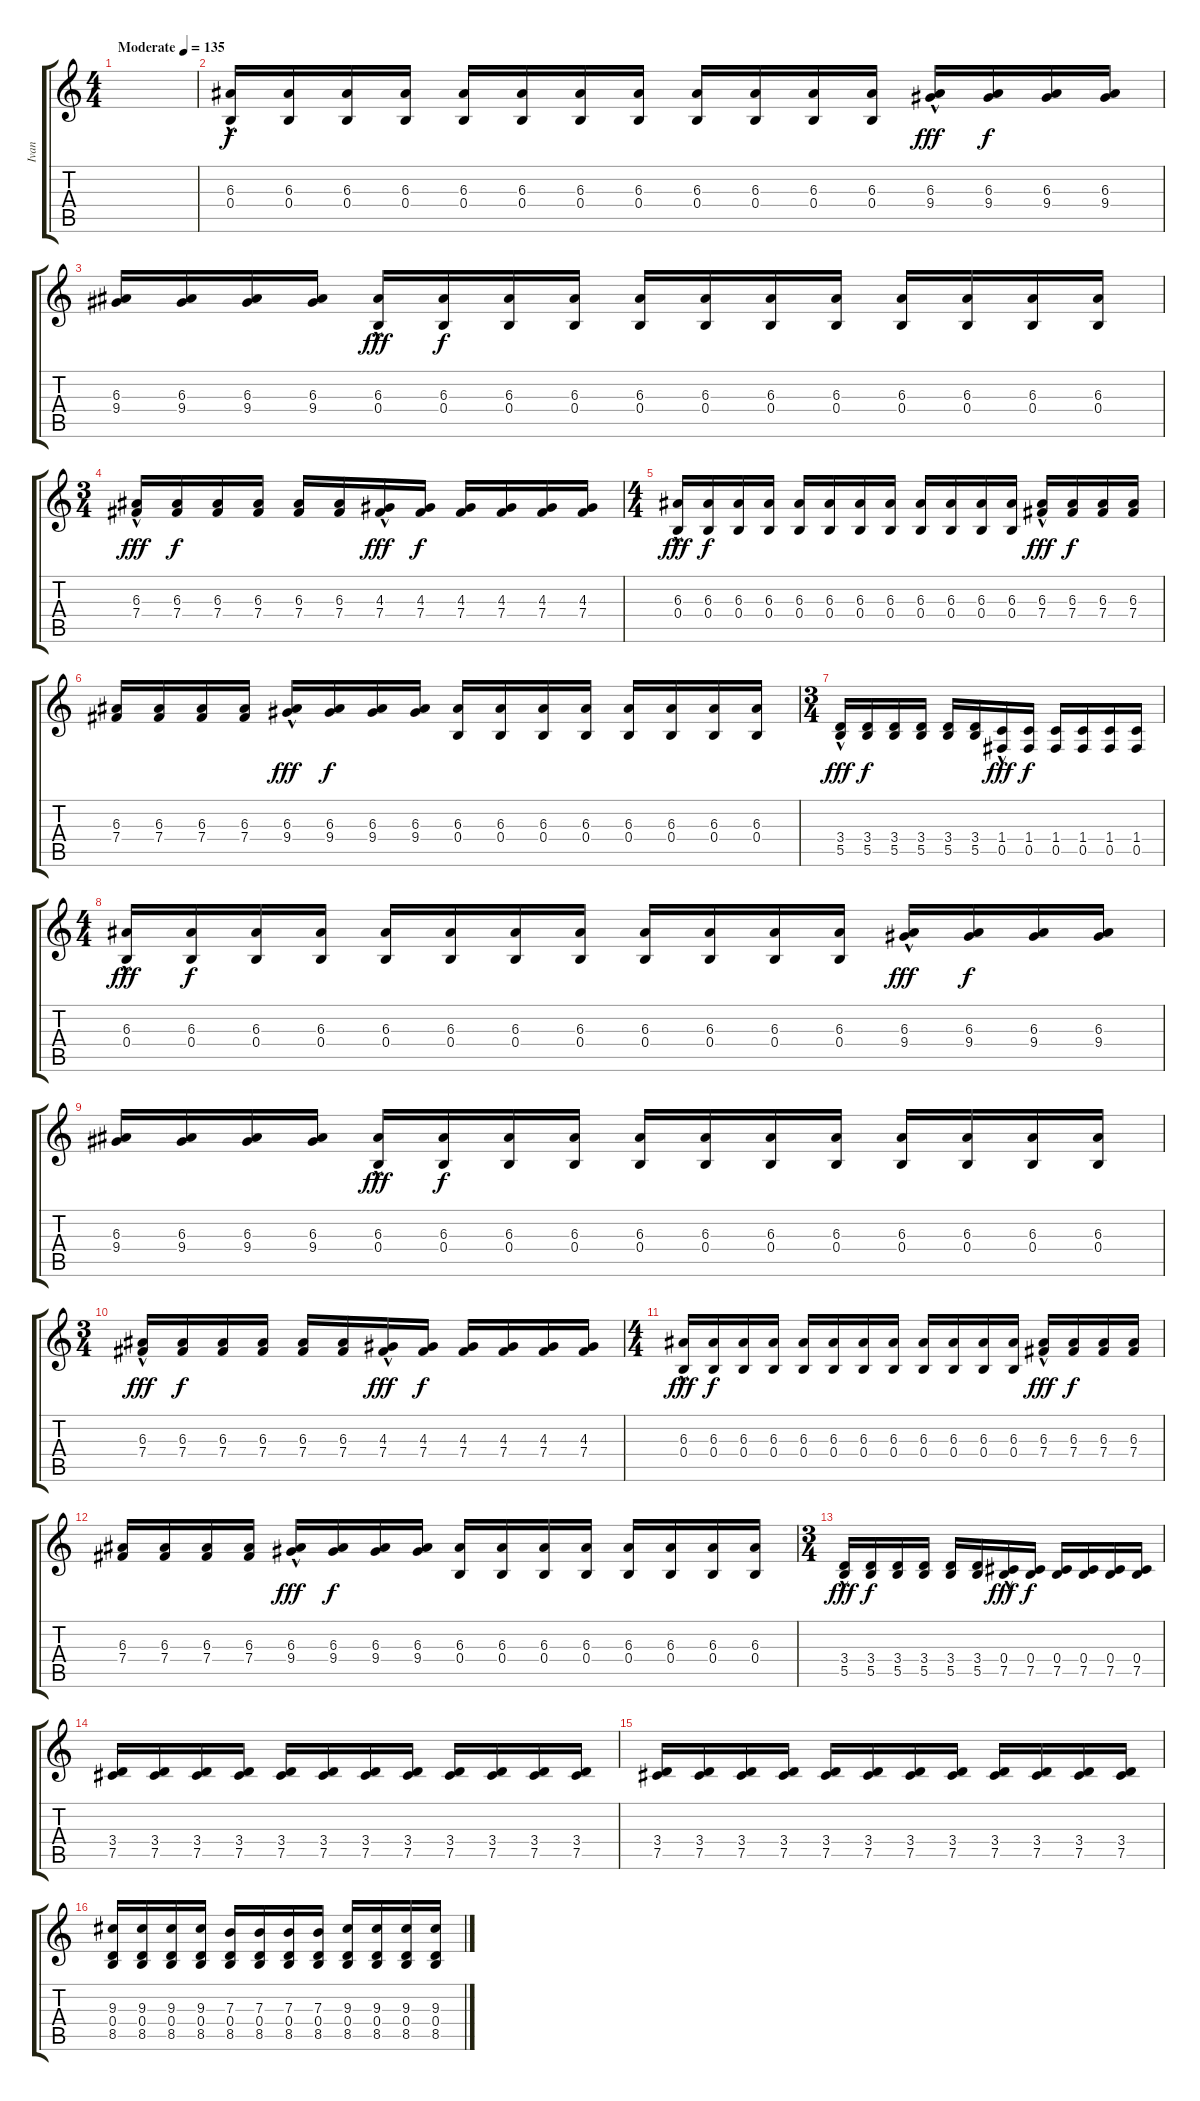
\track ("Ivan" "Ivan") {instrument distortionguitar}
\staff {score tabs}
\tuning (Db4 Ab3 E3 B2 Gb2 Db2) {hide}
\ts (4 4)
\tempo (135 "Moderate")
\clef g2
\ks c
|
(6.3{hac} 0.4{hac}).16 (6.3 0.4).16{dy f} (6.3 0.4).16 (6.3 0.4).16 (6.3 0.4).16 (6.3 0.4).16 (6.3 0.4).16 (6.3 0.4).16 (6.3 0.4).16 (6.3 0.4).16 (6.3 0.4).16 (6.3 0.4).16 (6.3{hac} 9.4{hac}).16{dy fff} (6.3 9.4).16{dy f} (6.3 9.4).16 (6.3 9.4).16 |
(6.3 9.4).16 (6.3 9.4).16 (6.3 9.4).16 (6.3 9.4).16 (6.3{hac} 0.4{hac}).16{dy fff} (6.3 0.4).16{dy f} (6.3 0.4).16 (6.3 0.4).16 (6.3 0.4).16 (6.3 0.4).16 (6.3 0.4).16 (6.3 0.4).16 (6.3 0.4).16 (6.3 0.4).16 (6.3 0.4).16 (6.3 0.4).16 |
\ts (3 4)
(6.3{hac} 7.4{hac}).16{dy fff} (6.3 7.4).16{dy f} (6.3 7.4).16 (6.3 7.4).16 (6.3 7.4).16 (6.3 7.4).16 (4.3{hac} 7.4{hac}).16{dy fff} (4.3 7.4).16{dy f} (4.3 7.4).16 (4.3 7.4).16 (4.3 7.4).16 (4.3 7.4).16 |
\ts (4 4)
(6.3{hac} 0.4{hac}).16{dy fff} (6.3 0.4).16{dy f} (6.3 0.4).16 (6.3 0.4).16 (6.3 0.4).16 (6.3 0.4).16 (6.3 0.4).16 (6.3 0.4).16 (6.3 0.4).16 (6.3 0.4).16 (6.3 0.4).16 (6.3 0.4).16 (6.3{hac} 7.4{hac}).16{dy fff} (6.3 7.4).16{dy f} (6.3 7.4).16 (6.3 7.4).16 |
(6.3 7.4).16 (6.3 7.4).16 (6.3 7.4).16 (6.3 7.4).16 (6.3{hac} 9.4{hac}).16{dy fff} (6.3 9.4).16{dy f} (6.3 9.4).16 (6.3 9.4).16 (6.3 0.4).16 (6.3 0.4).16 (6.3 0.4).16 (6.3 0.4).16 (6.3 0.4).16 (6.3 0.4).16 (6.3 0.4).16 (6.3 0.4).16 |
\ts (3 4)
(3.4{hac} 5.5{hac}).16{dy fff} (3.4 5.5).16{dy f} (3.4 5.5).16 (3.4 5.5).16 (3.4 5.5).16 (3.4 5.5).16 (1.4{hac} 0.5{hac}).16{dy fff} (1.4 0.5).16{dy f} (1.4 0.5).16 (1.4 0.5).16 (1.4 0.5).16 (1.4 0.5).16 |
\ts (4 4)
(6.3{hac} 0.4{hac}).16{dy fff} (6.3 0.4).16{dy f} (6.3 0.4).16 (6.3 0.4).16 (6.3 0.4).16 (6.3 0.4).16 (6.3 0.4).16 (6.3 0.4).16 (6.3 0.4).16 (6.3 0.4).16 (6.3 0.4).16 (6.3 0.4).16 (6.3{hac} 9.4{hac}).16{dy fff} (6.3 9.4).16{dy f} (6.3 9.4).16 (6.3 9.4).16 |
(6.3 9.4).16 (6.3 9.4).16 (6.3 9.4).16 (6.3 9.4).16 (6.3{hac} 0.4{hac}).16{dy fff} (6.3 0.4).16{dy f} (6.3 0.4).16 (6.3 0.4).16 (6.3 0.4).16 (6.3 0.4).16 (6.3 0.4).16 (6.3 0.4).16 (6.3 0.4).16 (6.3 0.4).16 (6.3 0.4).16 (6.3 0.4).16 |
\ts (3 4)
(6.3{hac} 7.4{hac}).16{dy fff} (6.3 7.4).16{dy f} (6.3 7.4).16 (6.3 7.4).16 (6.3 7.4).16 (6.3 7.4).16 (4.3{hac} 7.4{hac}).16{dy fff} (4.3 7.4).16{dy f} (4.3 7.4).16 (4.3 7.4).16 (4.3 7.4).16 (4.3 7.4).16 |
\ts (4 4)
(6.3{hac} 0.4{hac}).16{dy fff} (6.3 0.4).16{dy f} (6.3 0.4).16 (6.3 0.4).16 (6.3 0.4).16 (6.3 0.4).16 (6.3 0.4).16 (6.3 0.4).16 (6.3 0.4).16 (6.3 0.4).16 (6.3 0.4).16 (6.3 0.4).16 (6.3{hac} 7.4{hac}).16{dy fff} (6.3 7.4).16{dy f} (6.3 7.4).16 (6.3 7.4).16 |
(6.3 7.4).16 (6.3 7.4).16 (6.3 7.4).16 (6.3 7.4).16 (6.3{hac} 9.4{hac}).16{dy fff} (6.3 9.4).16{dy f} (6.3 9.4).16 (6.3 9.4).16 (6.3 0.4).16 (6.3 0.4).16 (6.3 0.4).16 (6.3 0.4).16 (6.3 0.4).16 (6.3 0.4).16 (6.3 0.4).16 (6.3 0.4).16 |
\ts (3 4)
(3.4{hac} 5.5{hac}).16{dy fff} (3.4 5.5).16{dy f} (3.4 5.5).16 (3.4 5.5).16 (3.4 5.5).16 (3.4 5.5).16 (0.4{hac} 7.5{hac}).16{dy fff} (0.4 7.5).16{dy f} (0.4 7.5).16 (0.4 7.5).16 (0.4 7.5).16 (0.4 7.5).16 |
(3.4 7.5).16 (3.4 7.5).16 (3.4 7.5).16 (3.4 7.5).16 (3.4 7.5).16 (3.4 7.5).16 (3.4 7.5).16 (3.4 7.5).16 (3.4 7.5).16 (3.4 7.5).16 (3.4 7.5).16 (3.4 7.5).16 |
(3.4 7.5).16 (3.4 7.5).16 (3.4 7.5).16 (3.4 7.5).16 (3.4 7.5).16 (3.4 7.5).16 (3.4 7.5).16 (3.4 7.5).16 (3.4 7.5).16 (3.4 7.5).16 (3.4 7.5).16 (3.4 7.5).16 |
(9.3 0.4 8.5).16 (9.3 0.4 8.5).16 (9.3 0.4 8.5).16 (9.3 0.4 8.5).16 (7.3 0.4 8.5).16 (7.3 0.4 8.5).16 (7.3 0.4 8.5).16 (7.3 0.4 8.5).16 (9.3 0.4 8.5).16 (9.3 0.4 8.5).16 (9.3 0.4 8.5).16 (9.3 0.4 8.5).16
